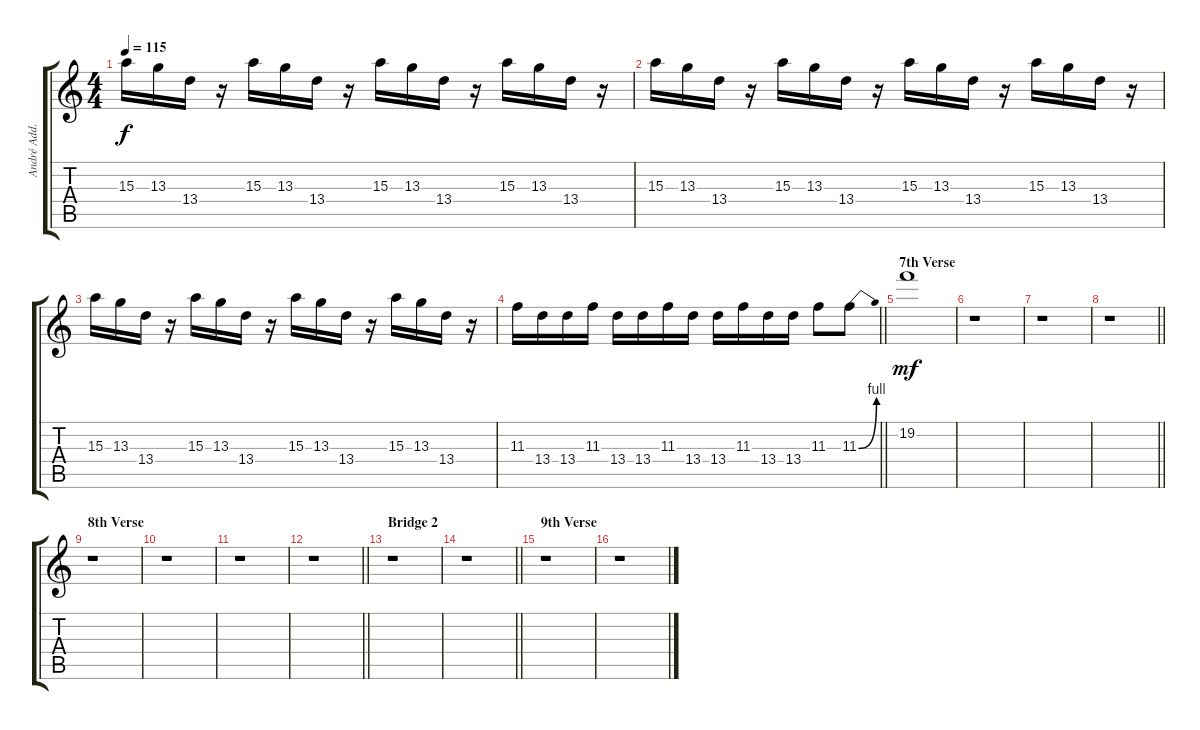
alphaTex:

\track ("André Add. (1)" "André Add.") {instrument distortionguitar}
\staff {score tabs}
\tuning (Eb4 Bb3 Gb3 Db3 Ab2 Eb2) {hide}
\ts (4 4)
\tempo 115
\clef g2
\ks c
15.3.16{dy f volume 9 instrument electricguitarmuted} 13.3.16 13.4.16 r.16 15.3.16 13.3.16 13.4.16 r.16 15.3.16 13.3.16 13.4.16 r.16 15.3.16 13.3.16 13.4.16 r.16 |
15.3.16 13.3.16 13.4.16 r.16 15.3.16 13.3.16 13.4.16 r.16 15.3.16 13.3.16 13.4.16 r.16 15.3.16 13.3.16 13.4.16 r.16 |
15.3.16 13.3.16 13.4.16 r.16 15.3.16 13.3.16 13.4.16 r.16 15.3.16 13.3.16 13.4.16 r.16 15.3.16 13.3.16 13.4.16 r.16 |
\barLineRight lightlight
11.3.16{volume 9 instrument distortionguitar} 13.4.16 13.4.16 11.3.16 13.4.16 13.4.16 11.3.16 13.4.16 13.4.16 11.3.16 13.4.16 13.4.16 11.3.8 11.3{be (bend 0 0 60 4)}.8 |
\section ("" "7th Verse")
19.2.1{dy mf} |
r.1 |
r.1 |
\barLineRight lightlight
r.1 |
\section ("" "8th Verse")
r.1 |
r.1 |
r.1 |
\barLineRight lightlight
r.1 |
\section ("" "Bridge 2")
r.1 |
\barLineRight lightlight
r.1 |
\section ("" "9th Verse")
r.1 |
r.1
